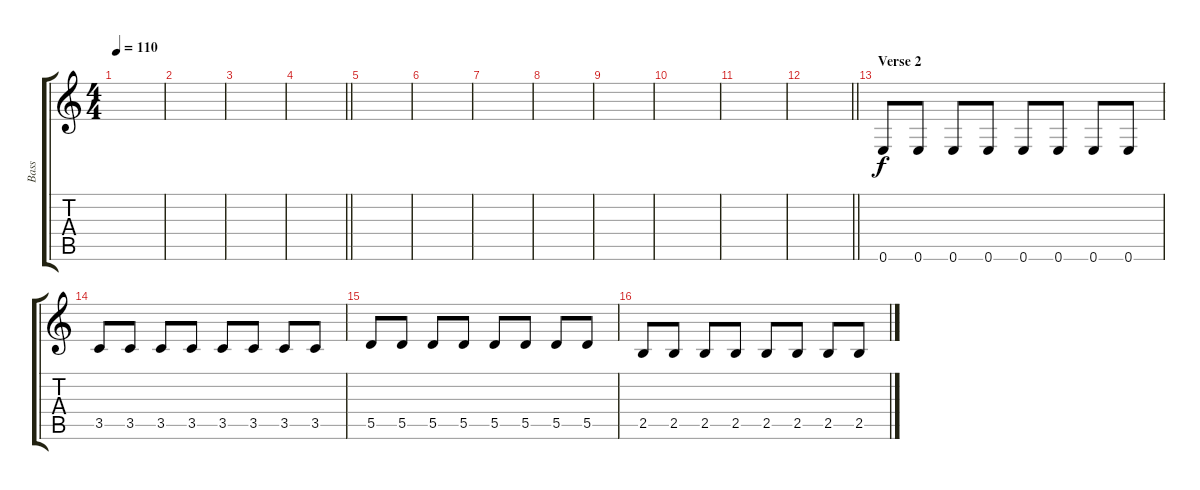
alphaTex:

\track ("Bass" "Bass") {instrument electricbassfinger}
\staff {score tabs}
\tuning (E4 B3 G3 D3 A2 E2) {hide}
\ts (4 4)
\tempo 110
\clef g2
\ks c
|
|
|
\barLineRight lightlight
|
|
|
|
|
|
|
|
\barLineRight lightlight
|
\section ("" "Verse 2")
0.6.8 0.6.8 0.6.8 0.6.8 0.6.8 0.6.8 0.6.8 0.6.8 |
3.5.8 3.5.8 3.5.8 3.5.8 3.5.8 3.5.8 3.5.8 3.5.8 |
5.5.8 5.5.8 5.5.8 5.5.8 5.5.8 5.5.8 5.5.8 5.5.8 |
2.5.8 2.5.8 2.5.8 2.5.8 2.5.8 2.5.8 2.5.8 2.5.8
